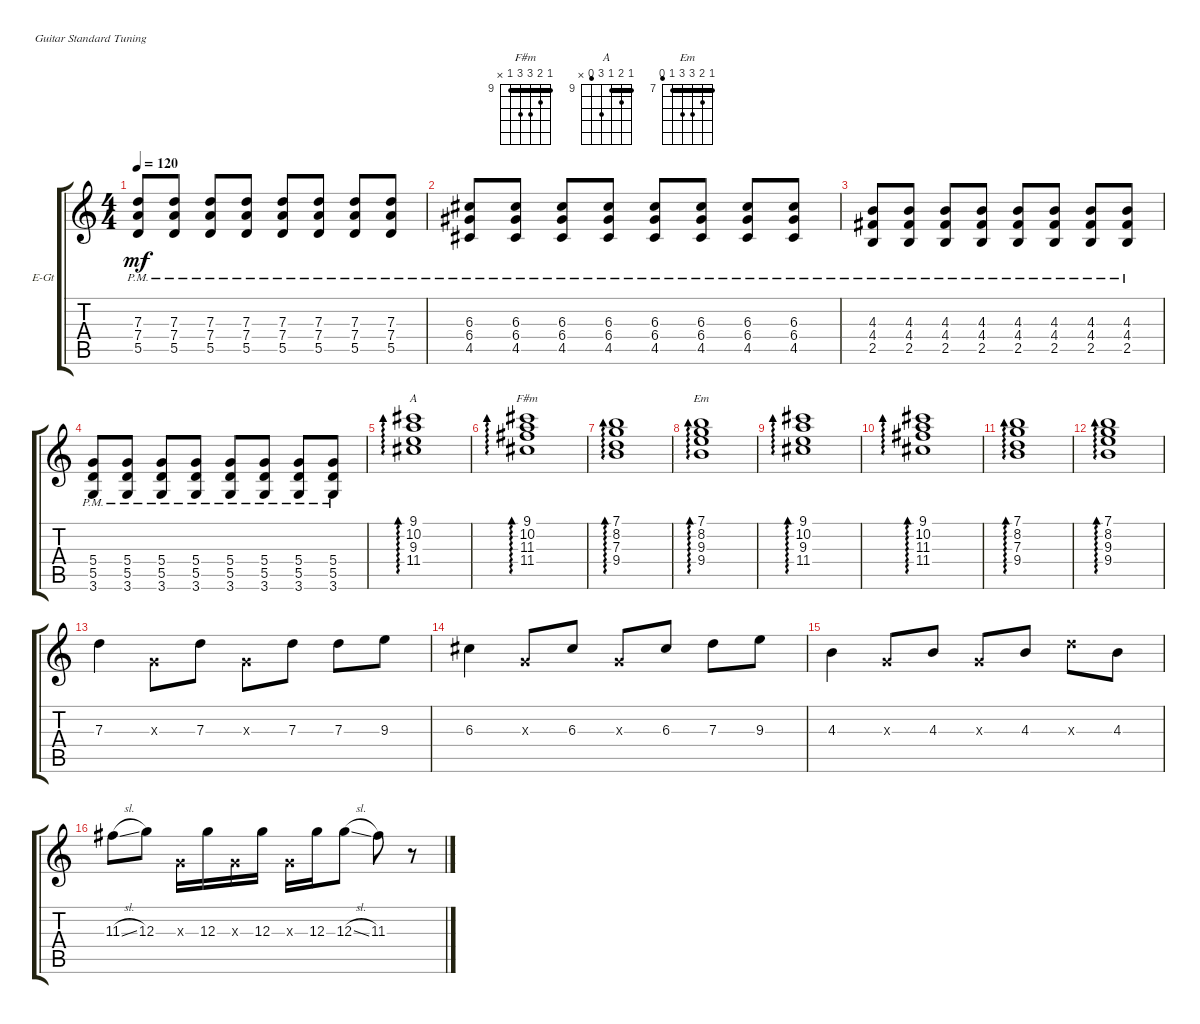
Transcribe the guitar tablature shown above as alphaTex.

\defaultSystemsLayout 4
\bracketExtendMode groupsimilarinstruments
\firstSystemTrackNameOrientation horizontal
\otherSystemsTrackNameOrientation horizontal
\track ("Electric Guitar" "E-Gt") {instrument electricguitarclean}
\staff {score tabs}
\tuning (E4 B3 G3 D3 A2 E2)
\chord ("F#m" 9 10 11 11 9 x) {firstfret 9 barre 9}
\chord ("A" 9 10 9 11 8 x) {firstfret 9 barre 9}
\chord ("Em" 7 8 9 9 7 6) {firstfret 7 barre 7}
\ts (4 4)
\tempo 120
\clef g2
\ks c
(5.5{pm} 7.4{pm} 7.3{pm}).8{dy mf} (5.5{pm} 7.4{pm} 7.3{pm}).8 (5.5{pm} 7.4{pm} 7.3{pm}).8 (5.5{pm} 7.4{pm} 7.3{pm}).8 (5.5{pm} 7.4{pm} 7.3{pm}).8 (5.5{pm} 7.4{pm} 7.3{pm}).8 (5.5{pm} 7.4{pm} 7.3{pm}).8 (5.5{pm} 7.4{pm} 7.3{pm}).8 |
(4.5{pm} 6.4{pm} 6.3{pm}).8 (4.5{pm} 6.4{pm} 6.3{pm}).8 (4.5{pm} 6.4{pm} 6.3{pm}).8 (4.5{pm} 6.4{pm} 6.3{pm}).8 (4.5{pm} 6.4{pm} 6.3{pm}).8 (4.5{pm} 6.4{pm} 6.3{pm}).8 (4.5{pm} 6.4{pm} 6.3{pm}).8 (4.5{pm} 6.4{pm} 6.3{pm}).8 |
(2.5{pm} 4.4{pm} 4.3{pm}).8 (2.5{pm} 4.4{pm} 4.3{pm}).8 (2.5{pm} 4.4{pm} 4.3{pm}).8 (2.5{pm} 4.4{pm} 4.3{pm}).8 (2.5{pm} 4.4{pm} 4.3{pm}).8 (2.5{pm} 4.4{pm} 4.3{pm}).8 (2.5{pm} 4.4{pm} 4.3{pm}).8 (2.5{pm} 4.4{pm} 4.3{pm}).8 |
(5.5{pm} 3.6{pm} 5.4{pm}).8 (5.5{pm} 3.6{pm} 5.4{pm}).8 (5.5{pm} 3.6{pm} 5.4{pm}).8 (5.5{pm} 3.6{pm} 5.4{pm}).8 (5.5{pm} 3.6{pm} 5.4{pm}).8 (5.5{pm} 3.6{pm} 5.4{pm}).8 (5.5{pm} 3.6{pm} 5.4{pm}).8 (5.5{pm} 3.6{pm} 5.4{pm}).8 |
(11.4 9.3 10.2 9.1).1{ad 0 ch "A"} |
(11.4 11.3 10.2 9.1).1{ad 0 ch "F#m"} |
(9.4 7.3 8.2 7.1).1{ad 0} |
(9.4 9.3 8.2 7.1).1{ad 0 ch "Em"} |
(11.4 9.3 10.2 9.1).1{ad 0} |
(11.4 11.3 10.2 9.1).1{ad 0} |
(9.4 7.3 8.2 7.1).1{ad 0} |
(9.4 9.3 8.2 7.1).1{ad 0} |
7.3.4 0.3{x}.8 7.3.8 0.3{x}.8 7.3.8 7.3.8 9.3.8 |
6.3.4 0.3{x}.8 6.3.8 0.3{x}.8 6.3.8 7.3.8 9.3.8 |
4.3.4 0.3{x}.8 4.3.8 0.3{x}.8 4.3.8 7.3{x}.8 4.3.8 |
11.3{sl}.8 12.3.8 0.3{x}.16 12.3.16 0.3{x}.16 12.3.16 0.3{x}.16 12.3.16 12.3{sl}.8 11.3.8 r.8
